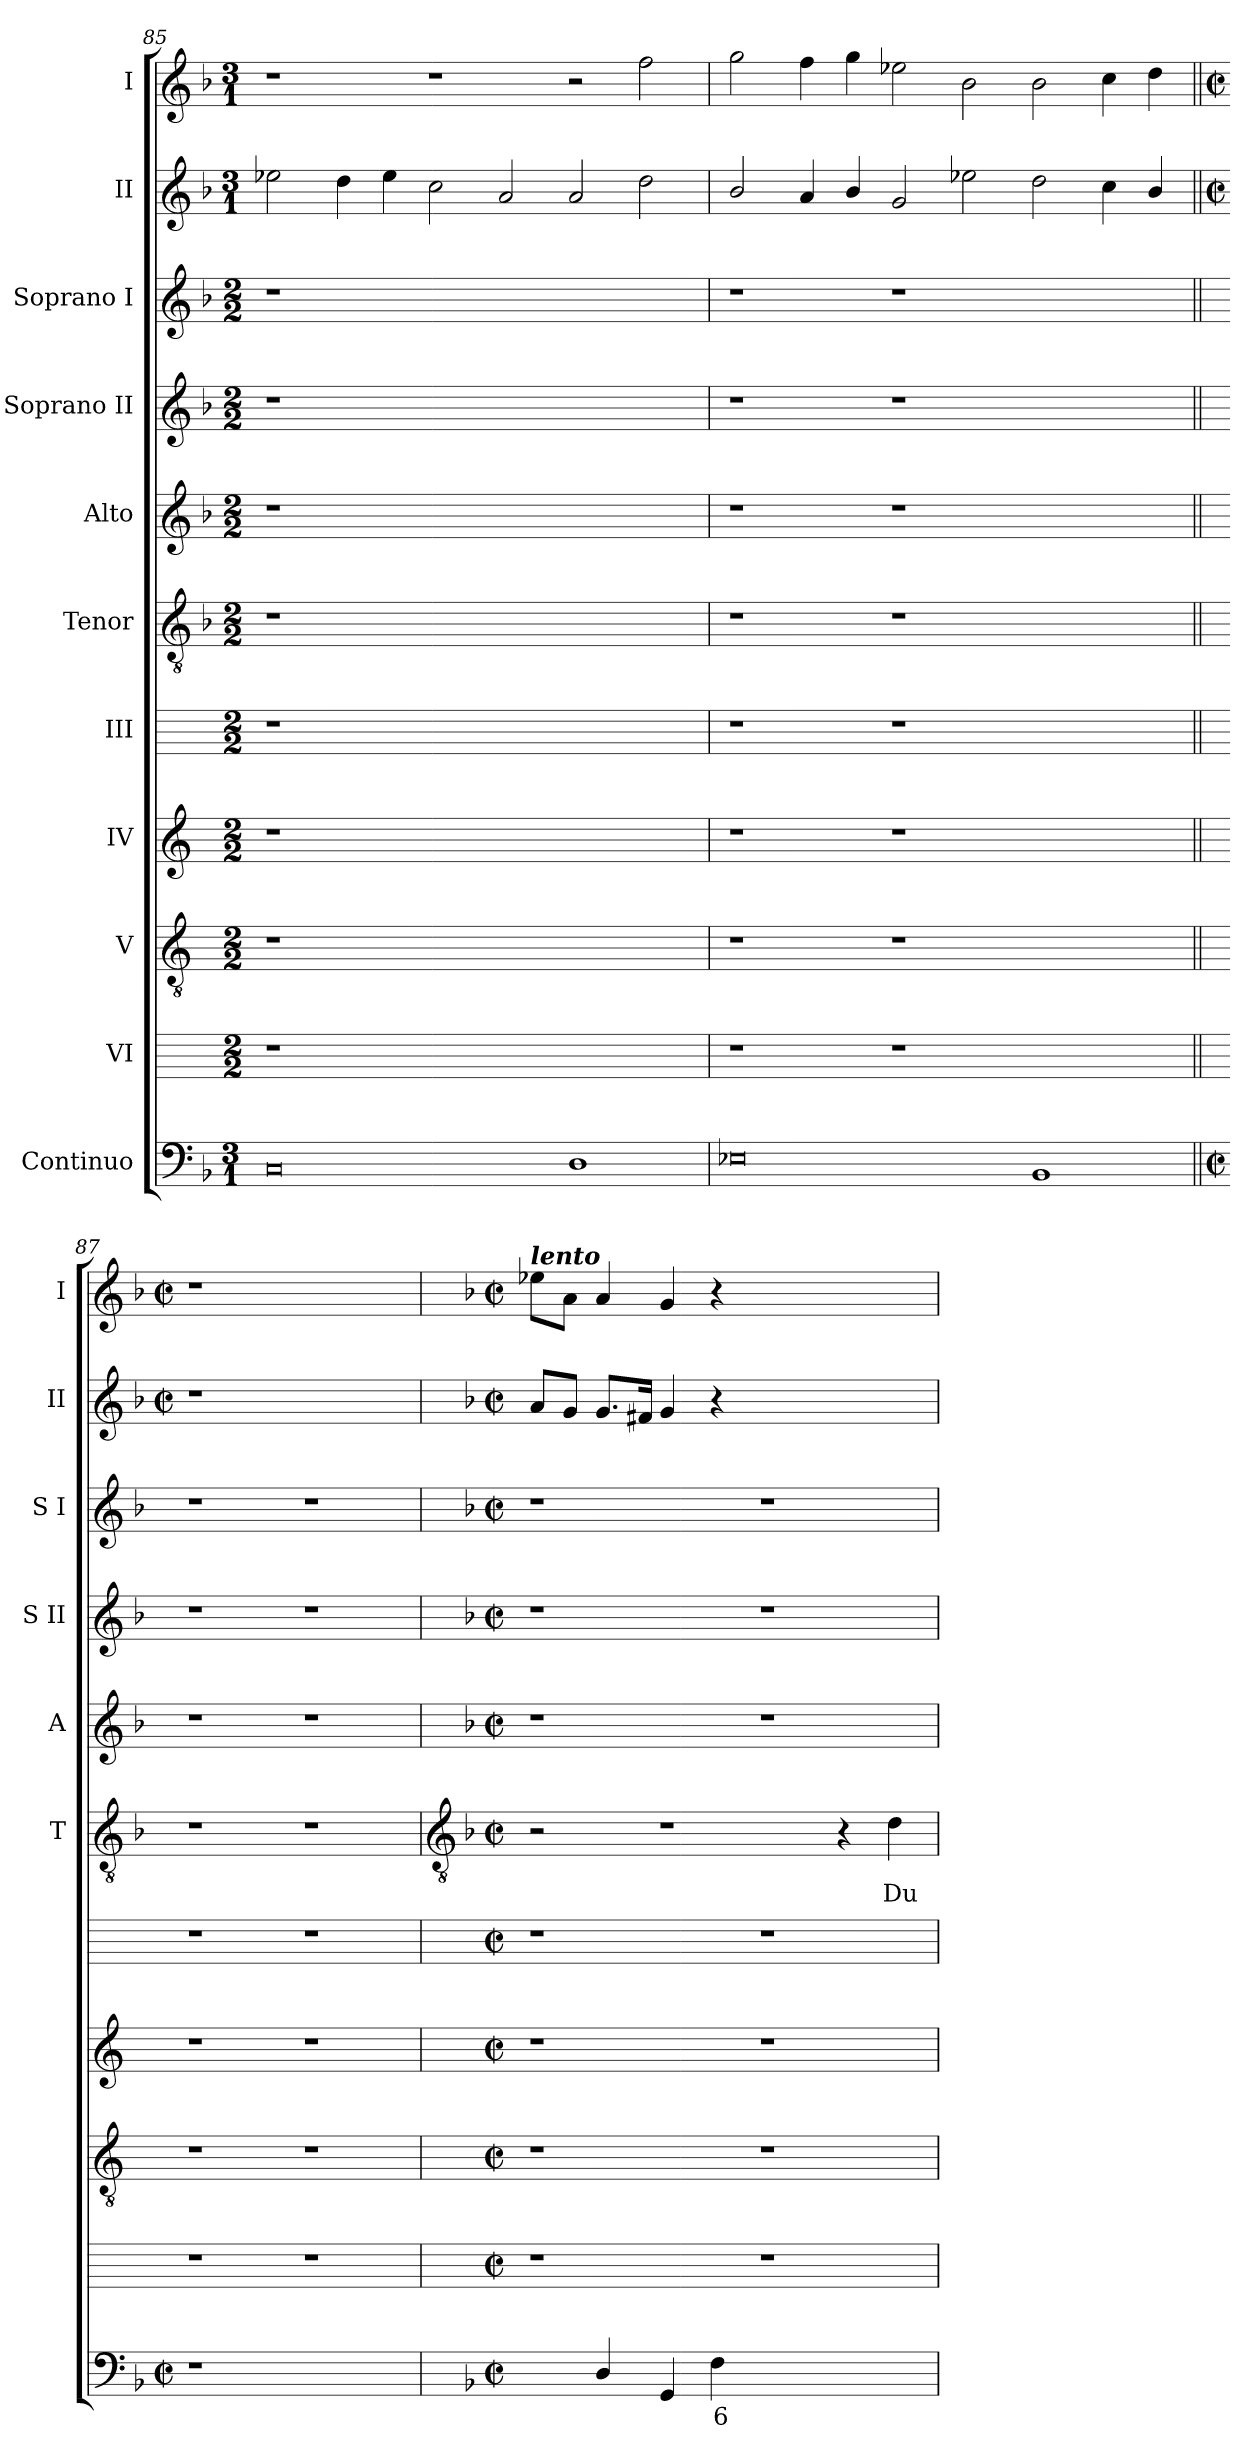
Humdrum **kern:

**kern	**text	**kern	**kern	**kern	**kern	**kern	**text	**kern	**kern	**kern	**kern	**kern
*part11	*part11	*part10	*part9	*part8	*part7	*part6	*part6	*part5	*part4	*part3	*part2	*part1
*staff11	*staff11	*staff10	*staff9	*staff8	*staff7	*staff6	*staff6	*staff5	*staff4	*staff3	*staff2	*staff1
*I"Continuo	*	*I"VI	*I"V	*I"IV	*I"III	*I"Tenor	*	*I"Alto	*I"Soprano II	*I"Soprano I	*I"II	*I"I
*	*	*	*	*	*	*I'T	*	*I'A	*I'S II	*I'S I	*I'II	*I'I
*clefF4	*	*	*clefGv2	*clefG2	*	*clefGv2	*	*clefG2	*clefG2	*clefG2	*clefG2	*clefG2
*	*	*ITrd4c7	*ITrd4c7	*ITrd4c7	*ITrd4c7	*	*	*	*	*	*	*
*k[b-]	*	*	*k[b-]	*k[b-]	*	*k[b-]	*	*k[b-]	*k[b-]	*k[b-]	*k[b-]	*k[b-]
*F:	*	*	*F:	*F:	*	*F:	*	*F:	*F:	*F:	*F:	*F:
*M3/1	*	*M2/2	*M2/2	*M2/2	*M2/2	*M2/2	*	*M2/2	*M2/2	*M2/2	*M3/1	*M3/1
=85	=85	=85	=85	=85	=85	=85	=85	=85	=85	=85	=85	=85
0C	.	1r	1r	1r	1r	1r	.	1r	1r	1r	2ee-X	1r
.	.	.	.	.	.	.	.	.	.	.	4dd	.
.	.	.	.	.	.	.	.	.	.	.	4ee-	.
.	.	0ryy	0ryy	0ryy	0ryy	0ryy	.	0ryy	0ryy	0ryy	2cc	1r
.	.	.	.	.	.	.	.	.	.	.	2a	.
1D	.	.	.	.	.	.	.	.	.	.	2a	2r
.	.	.	.	.	.	.	.	.	.	.	2dd	2ff
=86	=86	=86	=86	=86	=86	=86	=86	=86	=86	=86	=86	=86
0E-X	.	1r	1r	1r	1r	1r	.	1r	1r	1r	2b-/	2gg
.	.	.	.	.	.	.	.	.	.	.	4a	4ff
.	.	.	.	.	.	.	.	.	.	.	4b-/	4gg
.	.	1r	1r	1r	1r	1r	.	1r	1r	1r	2g	2ee-X
.	.	.	.	.	.	.	.	.	.	.	2ee-X	2b-
1BB-	.	1ryy	1ryy	1ryy	1ryy	1ryy	.	1ryy	1ryy	1ryy	2dd	2b-
.	.	.	.	.	.	.	.	.	.	.	4cc	4cc
.	.	.	.	.	.	.	.	.	.	.	4b-/	4dd
=87||	=87||	=87||	=87||	=87||	=87||	=87||	=87||	=87||	=87||	=87||	=87||	=87||
*M2/2	*	*	*	*	*	*	*	*	*	*	*M2/2	*M2/2
*met(c|)	*	*	*	*	*	*	*	*	*	*	*met(c|)	*met(c|)
1r	.	1r	1r	1r	1r	1r	.	1r	1r	1r	1r	1r
1ryy	.	1r	1r	1r	1r	1r	.	1r	1r	1r	1ryy	1ryy
!!LO:LB:g=z
=88	=88	=88	=88	=88	=88	=88	=88	=88	=88	=88	=88	=88
*	*	*	*	*	*	*clefGv2	*	*	*	*	*	*
*	*	*	*	*	*	*k[b-]	*	*	*	*k[b-]	*	*
*	*	*	*	*	*	*F:	*	*	*	*F:	*	*
*M2/2	*	*M2/2	*M2/2	*M2/2	*M2/2	*M2/2	*	*M2/2	*M2/2	*M2/2	*M2/2	*M2/2
*met(c|)	*	*met(c|)	*met(c|)	*met(c|)	*met(c|)	*met(c|)	*	*met(c|)	*met(c|)	*met(c|)	*met(c|)	*met(c|)
!	!	!	!	!	!	!	!	!	!	!	!	!LO:TX:a:Bi:t=lento
!	!LO:LY:b	!	!	!	!	!	!	!	!	!	!	!
[8CLyy	6	1r	1r	1r	1r	2r	.	1r	1r	1r	8aL	8ee-XL
!	!LO:LY:b	!	!	!	!	!	!	!	!	!	!	!
8CJyy]	5	.	.	.	.	.	.	.	.	.	8gJ	8aJ
4D/	.	.	.	.	.	.	.	.	.	.	8.gL	4a
.	.	.	.	.	.	.	.	.	.	.	16f#XJ	.
4GG	.	.	.	.	.	1r	.	.	.	.	4g	4g
!	!LO:LY:b	!	!	!	!	!	!	!	!	!	!	!
4F	6	.	.	.	.	.	.	.	.	.	4r	4r
1ryy	.	1r	1r	1r	1r	.	.	1r	1r	1r	1ryy	1ryy
.	.	.	.	.	.	4r	.	.	.	.	.	.
!	!	!	!	!	!	!	!LO:LY:b	!	!	!	!	!
.	.	.	.	.	.	4d	Du	.	.	.	.	.
=	=	=	=	=	=	=	=	=	=	=	=	=
*-	*-	*-	*-	*-	*-	*-	*-	*-	*-	*-	*-	*-
